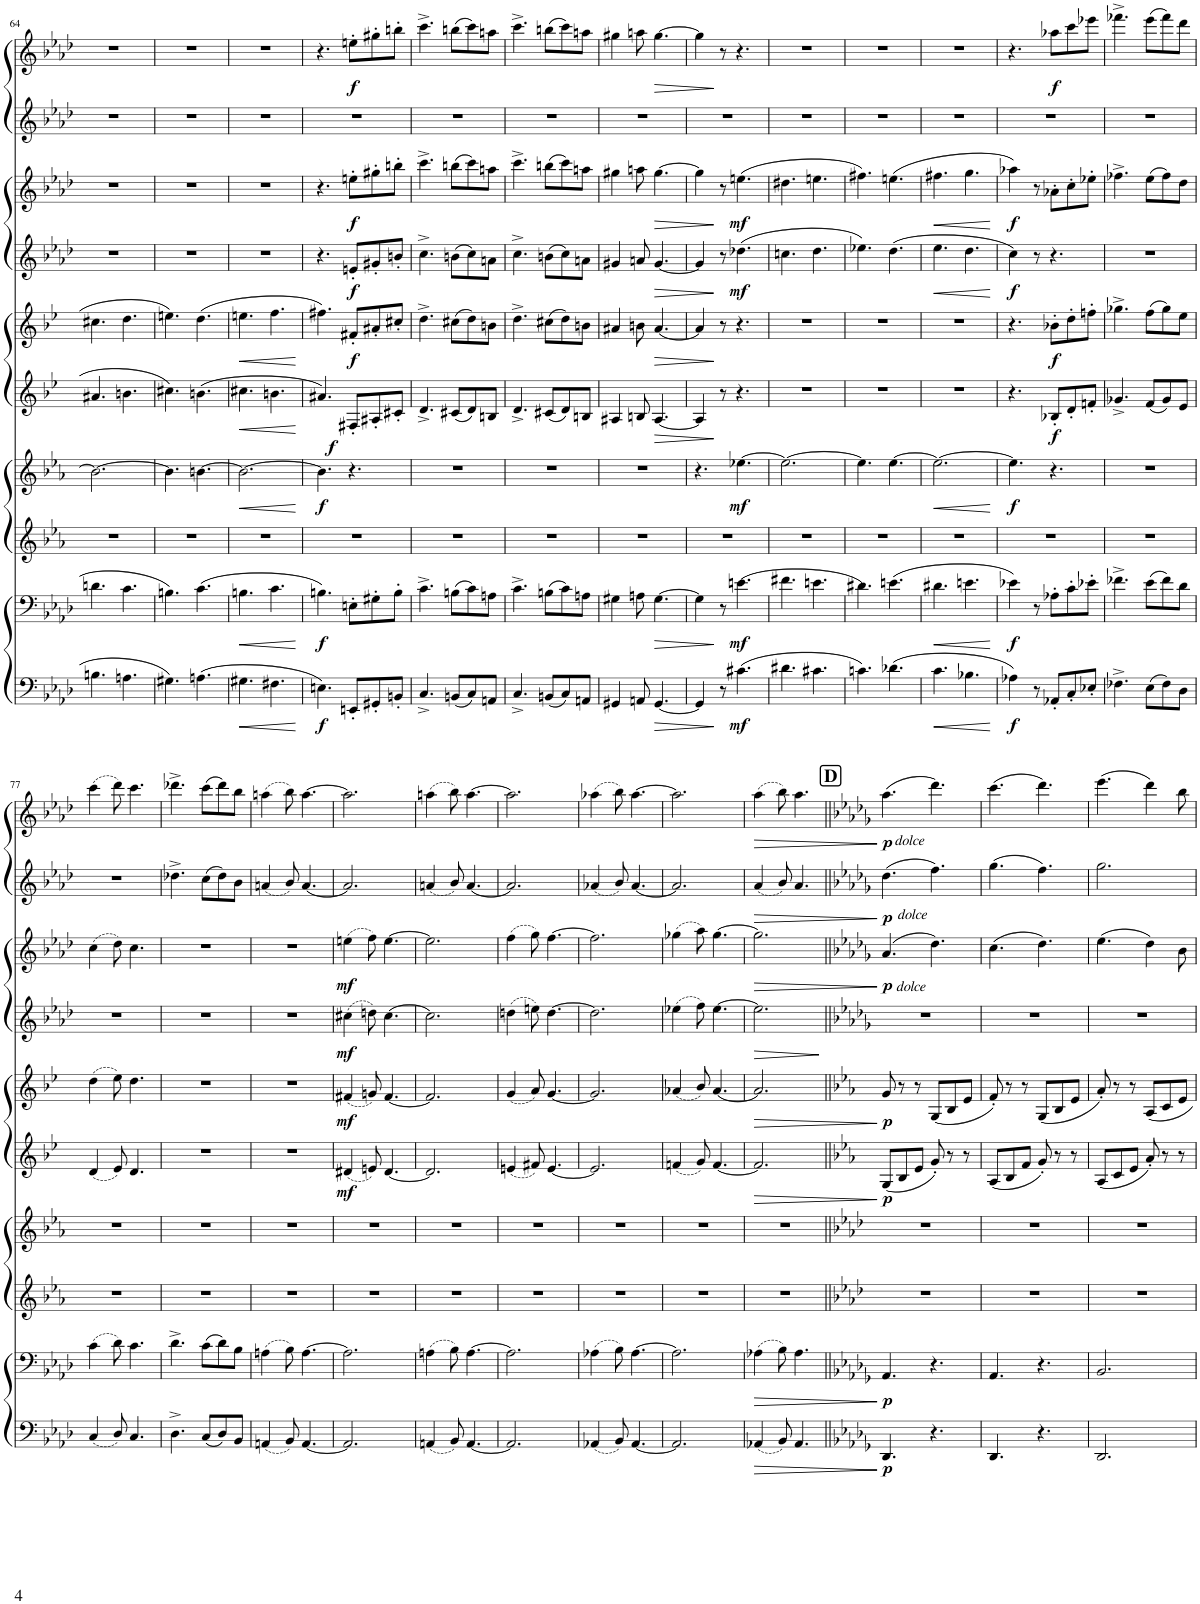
**kern	**dynam	**kern	**dynam	**kern	**kern	**dynam	**kern	**dynam	**kern	**dynam	**kern	**dynam	**kern	**dynam	**kern	**dynam	**kern	**dynam
*part10	*part10	*part9	*part9	*part8	*part7	*part7	*part6	*part6	*part5	*part5	*part4	*part4	*part3	*part3	*part2	*part2	*part1	*part1
*staff10	*staff10	*staff9	*staff9	*staff8	*staff7	*staff7	*staff6	*staff6	*staff5	*staff5	*staff4	*staff4	*staff3	*staff3	*staff2	*staff2	*staff1	*staff1
*I"Bassoon 2	*	*I"Bassoon 1	*	*I"Horn 2 in F	*I"Horn 1 in F	*	*I"Clarinet 2 in Bb	*	*I"Clarinet 1 in Bb	*	*I"Oboe 2	*	*I"Oboe 1	*	*I"Flute 2	*	*I"Flute 1	*
*I'Bsn	*	*I'Bsn	*	*I'Hn	*I'Hn	*	*I'Cl	*	*I'Cl	*	*I'Ob	*	*I'Ob	*	*I'Fl	*	*I'Fl	*
!!LO:PB:g=z
*clefF4	*	*clefF4	*	*clefG2	*clefG2	*	*clefG2	*	*clefG2	*	*clefG2	*	*clefG2	*	*clefG2	*	*clefG2	*
*	*	*	*	*Trd4c7	*Trd4c7	*	*Trd1c2	*	*Trd1c2	*	*	*	*	*	*	*	*	*
*k[b-e-a-d-]	*	*k[b-e-a-d-]	*	*k[b-e-a-]	*k[b-e-a-]	*	*k[b-e-]	*	*k[b-e-]	*	*k[b-e-a-d-]	*	*k[b-e-a-d-]	*	*k[b-e-a-d-]	*	*k[b-e-a-d-]	*
*M6/8	*	*M6/8	*	*M6/8	*M6/8	*	*M6/8	*	*M6/8	*	*M6/8	*	*M6/8	*	*M6/8	*	*M6/8	*
=64	=64	=64	=64	=64	=64	=64	=64	=64	=64	=64	=64	=64	=64	=64	=64	=64	=64	=64
4.Bn\	.	4.dn\	.	2.r	2.b\_	.	4.a#X/	.	4.cc#X\	.	2.r	.	2.r	.	2.r	.	2.r	.
4.An\	.	4.c\	.	.	.	.	4.bn\	.	4.dd\	.	.	.	.	.	.	.	.	.
=65	=65	=65	=65	=65	=65	=65	=65	=65	=65	=65	=65	=65	=65	=65	=65	=65	=65	=65
4.G#X\	.	4.Bn\	.	2.r	4.b\]	.	4.cc#X\	.	4.een\	.	2.r	.	2.r	.	2.r	.	2.r	.
(4.An\	.	(4.c\	.	.	[4.bn\	.	(4.bn\	.	(4.dd\	.	.	.	.	.	.	.	.	.
=66	=66	=66	=66	=66	=66	=66	=66	=66	=66	=66	=66	=66	=66	=66	=66	=66	=66	=66
!	!LO:HP:b	!	!LO:HP:b	!	!	!LO:HP:b	!	!LO:HP:b	!	!LO:HP:b	!	!	!	!	!	!	!	!
4.G#X\	<	4.Bn\	<	2.r	2.b\_	<	4.cc#X\	<	4.een\	<	2.r	.	2.r	.	2.r	.	2.r	.
4.F#X\	.	4.c\	.	.	.	.	4.bn\	.	4.ff\	.	.	.	.	.	.	.	.	.
.	[	.	[	.	.	[	.	[	.	[	.	.	.	.	.	.	.	.
=67	=67	=67	=67	=67	=67	=67	=67	=67	=67	=67	=67	=67	=67	=67	=67	=67	=67	=67
!	!LO:DY:b	!	!LO:DY:b	!	!	!LO:DY:b	!	!	!	!	!	!	!	!	!	!	!	!
4.En\)	f	4.Bn\)	f	2.r	4.b\]	f	4.a#X/)	.	4.ff#X\)	.	4.r	.	4.r	.	2.r	.	4.r	.
!	!	!	!	!	!	!	!	!LO:DY:b	!	!LO:DY:b	!	!LO:DY:b	!	!LO:DY:b	!	!	!	!LO:DY:b
8EEn'/L	.	8En'\L	.	.	4.r	.	8F#X'/L	f	8f#X'/L	f	8en'/L	f	8een'\L	f	.	.	8een'\L	f
8GG#X'/	.	8G#X'\	.	.	.	.	8A#X'/	.	8a#X'/	.	8g#X'/	.	8gg#X'\	.	.	.	8gg#X'\	.
8BBn'/J	.	8B'\J	.	.	.	.	8c#X'/J	.	8cc#X'/J	.	8bn'/J	.	8bbn'\J	.	.	.	8bbn'\J	.
=68	=68	=68	=68	=68	=68	=68	=68	=68	=68	=68	=68	=68	=68	=68	=68	=68	=68	=68
4.C^/	.	4.c^\	.	2.r	2.r	.	4.d^/	.	4.dd^\	.	4.cc^\	.	4.ccc^\	.	2.r	.	4.ccc^\	.
(8BBn/L	.	(8Bn\L	.	.	.	.	(8c#X/L	.	(8cc#X\L	.	(8bn\L	.	(8bbn\L	.	.	.	(8bbn\L	.
8C/)	.	8c\)	.	.	.	.	8d/)	.	8dd\)	.	8cc\)	.	8ccc\)	.	.	.	8ccc\)	.
8AAn/J	.	8An\J	.	.	.	.	8Bn/J	.	8bn\J	.	8an\J	.	8aan\J	.	.	.	8aan\J	.
=69	=69	=69	=69	=69	=69	=69	=69	=69	=69	=69	=69	=69	=69	=69	=69	=69	=69	=69
4.C^/	.	4.c^\	.	2.r	2.r	.	4.d^/	.	4.dd^\	.	4.cc^\	.	4.ccc^\	.	2.r	.	4.ccc^\	.
(8BBn/L	.	(8Bn\L	.	.	.	.	(8c#X/L	.	(8cc#X\L	.	(8bn\L	.	(8bbn\L	.	.	.	(8bbn\L	.
8C/)	.	8c\)	.	.	.	.	8d/)	.	8dd\)	.	8cc\)	.	8ccc\)	.	.	.	8ccc\)	.
8AAn/J	.	8An\J	.	.	.	.	8Bn/J	.	8bn\J	.	8an\J	.	8aan\J	.	.	.	8aan\J	.
=70	=70	=70	=70	=70	=70	=70	=70	=70	=70	=70	=70	=70	=70	=70	=70	=70	=70	=70
4GG#X/	.	4G#X\	.	2.r	2.r	.	4A#X/	.	4a#X/	.	4g#X/	.	4gg#X\	.	2.r	.	4gg#X\	.
8AAn/	.	8An\	.	.	.	.	8Bn/	.	8bn\	.	8an/	.	8aan\	.	.	.	8aan\	.
!	!LO:HP:b	!	!LO:HP:b	!	!	!	!	!LO:HP:b	!	!LO:HP:b	!	!LO:HP:b	!	!LO:HP:b	!	!	!	!LO:HP:b
[4.GG#/	>	[4.G#\	>	.	.	.	[4.A#/	>	[4.a#/	>	[4.g#/	>	[4.gg#\	>	.	.	[4.gg#\	>
=71	=71	=71	=71	=71	=71	=71	=71	=71	=71	=71	=71	=71	=71	=71	=71	=71	=71	=71
4GG#/]	.	4G#\]	.	2.r	4.r	.	4A#/]	.	4a#/]	.	4g#/]	.	4gg#\]	.	2.r	.	4gg#\]	.
8r	]	8r	]	.	.	.	8r	]	8r	]	8r	]	8r	]	.	.	8r	]
!	!LO:DY:b	!	!LO:DY:b	!	!	!LO:DY:b	!	!	!	!	!	!LO:DY:b	!	!LO:DY:b	!	!	!	!
(4.c#X\	mf	(4.en\	mf	.	[4.ee-X\	mf	4.r	.	4.r	.	(4.dd-X\	mf	(4.een\	mf	.	.	4.r	.
=72	=72	=72	=72	=72	=72	=72	=72	=72	=72	=72	=72	=72	=72	=72	=72	=72	=72	=72
4.d#X\	.	4.f#X\	.	2.r	2.ee-\_	.	2.r	.	2.r	.	4.ccn\	.	4.dd#X\	.	2.r	.	2.r	.
4.c#X\	.	4.en\	.	.	.	.	.	.	.	.	4.dd-\	.	4.een\	.	.	.	.	.
=73	=73	=73	=73	=73	=73	=73	=73	=73	=73	=73	=73	=73	=73	=73	=73	=73	=73	=73
4.cn\)	.	4.d#X\)	.	2.r	4.ee-\]	.	2.r	.	2.r	.	4.ee-X\)	.	4.ff#X\)	.	2.r	.	2.r	.
(4.d-X\	.	(4.en\	.	.	[4.ee-\	.	.	.	.	.	(4.dd-\	.	(4.een\	.	.	.	.	.
=74	=74	=74	=74	=74	=74	=74	=74	=74	=74	=74	=74	=74	=74	=74	=74	=74	=74	=74
!	!LO:HP:b	!	!LO:HP:b	!	!	!LO:HP:b	!	!	!	!	!	!LO:HP:b	!	!LO:HP:b	!	!	!	!
4.c\	<	4.d#X\	<	2.r	2.ee-\_	<	2.r	.	2.r	.	4.ee-\	<	4.ff#X\	<	2.r	.	2.r	.
4.B-X\	.	4.en\	.	.	.	.	.	.	.	.	4.dd-\	.	4.gg\	.	.	.	.	.
.	[	.	[	.	.	[	.	.	.	.	.	[	.	[	.	.	.	.
=75	=75	=75	=75	=75	=75	=75	=75	=75	=75	=75	=75	=75	=75	=75	=75	=75	=75	=75
!	!LO:DY:b	!	!LO:DY:b	!	!	!LO:DY:b	!	!	!	!	!	!LO:DY:b	!	!LO:DY:b	!	!	!	!
4A-X\)	f	4e-X\)	f	2.r	4.ee-\]	f	4.r	.	4.r	.	4cc\)	f	4aa-X\)	f	2.r	.	4.r	.
8r	.	8r	.	.	.	.	.	.	.	.	8r	.	8r	.	.	.	.	.
!	!	!	!	!	!	!	!	!LO:DY:b	!	!LO:DY:b	!	!	!	!	!	!	!	!LO:DY:b
8AA-X'/L	.	8A-X'\L	.	.	4.r	.	8B-X'/L	f	8b-X'\L	f	4.r	.	8a-X'\L	.	.	.	8aa-X\L	f
8C'/	.	8c'\	.	.	.	.	8d'/	.	8dd'\	.	.	.	8cc'\	.	.	.	8ccc\	.
8E-X'/J	.	8e-X'\J	.	.	.	.	8fn'/J	.	8ffn'\J	.	.	.	8ee-X'\J	.	.	.	8eee-X\J	.
=76	=76	=76	=76	=76	=76	=76	=76	=76	=76	=76	=76	=76	=76	=76	=76	=76	=76	=76
4.F-X^\	.	4.f-X^\	.	2.r	2.r	.	4.g-X^/	.	4.gg-X^\	.	2.r	.	4.ff-X^\	.	2.r	.	4.fff-X^\	.
(8E-\L	.	(8e-\L	.	.	.	.	(8f/L	.	(8ff\L	.	.	.	(8ee-\L	.	.	.	(8eee-\L	.
8F-\)	.	8f-\)	.	.	.	.	8g-/)	.	8gg-\)	.	.	.	8ff-\)	.	.	.	8fff-\)	.
8D-\J	.	8d-\J	.	.	.	.	8e-/J	.	8ee-\J	.	.	.	8dd-\J	.	.	.	8ddd-\J	.
!!LO:LB:g=z
=77	=77	=77	=77	=77	=77	=77	=77	=77	=77	=77	=77	=77	=77	=77	=77	=77	=77	=77
(4C/	.	(4c\	.	2.r	2.r	.	(4d/	.	(4dd\	.	2.r	.	(4cc\	.	2.r	.	(4ccc\	.
8D-/)	.	8d-\)	.	.	.	.	8e-/)	.	8ee-\)	.	.	.	8dd-\)	.	.	.	8ddd-\)	.
4.C/	.	4.c\	.	.	.	.	4.d/	.	4.dd\	.	.	.	4.cc\	.	.	.	4.ccc\	.
=78	=78	=78	=78	=78	=78	=78	=78	=78	=78	=78	=78	=78	=78	=78	=78	=78	=78	=78
4.D-^\	.	4.d-^\	.	2.r	2.r	.	2.r	.	2.r	.	2.r	.	2.r	.	4.dd-X^\	.	4.ddd-X^\	.
(8C/L	.	(8c\L	.	.	.	.	.	.	.	.	.	.	.	.	(8cc\L	.	(8ccc\L	.
8D-/)	.	8d-\)	.	.	.	.	.	.	.	.	.	.	.	.	8dd-\)	.	8ddd-\)	.
8BB-/J	.	8B-\J	.	.	.	.	.	.	.	.	.	.	.	.	8b-\J	.	8bb-\J	.
=79	=79	=79	=79	=79	=79	=79	=79	=79	=79	=79	=79	=79	=79	=79	=79	=79	=79	=79
(4AAn/	.	(4An\	.	2.r	2.r	.	2.r	.	2.r	.	2.r	.	2.r	.	(4an/	.	(4aan\	.
8BB-/)	.	8B-\)	.	.	.	.	.	.	.	.	.	.	.	.	8b-/)	.	8bb-\)	.
[4.AA/	.	[4.A\	.	.	.	.	.	.	.	.	.	.	.	.	[4.a/	.	[4.aa\	.
=80	=80	=80	=80	=80	=80	=80	=80	=80	=80	=80	=80	=80	=80	=80	=80	=80	=80	=80
!	!	!	!	!	!	!	!	!LO:DY:b	!	!LO:DY:b	!	!LO:DY:b	!	!LO:DY:b	!	!	!	!
2.AA/]	.	2.A\]	.	2.r	2.r	.	(4d#X/	mf	(4f#X/	mf	(4cc#X\	mf	(4een\	mf	2.a/]	.	2.aa\]	.
.	.	.	.	.	.	.	8en/)	.	8gn/)	.	8ddn\)	.	8ff\)	.	.	.	.	.
.	.	.	.	.	.	.	[4.d#/	.	[4.f#/	.	[4.cc#\	.	[4.ee\	.	.	.	.	.
=81	=81	=81	=81	=81	=81	=81	=81	=81	=81	=81	=81	=81	=81	=81	=81	=81	=81	=81
(4AAn/	.	(4An\	.	2.r	2.r	.	2.d#/]	.	2.f#/]	.	2.cc#\]	.	2.ee\]	.	(4an/	.	(4aan\	.
8BB-/)	.	8B-\)	.	.	.	.	.	.	.	.	.	.	.	.	8b-/)	.	8bb-\)	.
[4.AA/	.	[4.A\	.	.	.	.	.	.	.	.	.	.	.	.	[4.a/	.	[4.aa\	.
=82	=82	=82	=82	=82	=82	=82	=82	=82	=82	=82	=82	=82	=82	=82	=82	=82	=82	=82
2.AA/]	.	2.A\]	.	2.r	2.r	.	(4en/	.	(4g/	.	(4ddn\	.	(4ff\	.	2.a/]	.	2.aa\]	.
.	.	.	.	.	.	.	8f#X/)	.	8a/)	.	8een\)	.	8gg\)	.	.	.	.	.
.	.	.	.	.	.	.	[4.e/	.	[4.g/	.	[4.dd\	.	[4.ff\	.	.	.	.	.
=83	=83	=83	=83	=83	=83	=83	=83	=83	=83	=83	=83	=83	=83	=83	=83	=83	=83	=83
(4AA-X/	.	(4A-X\	.	2.r	2.r	.	2.e/]	.	2.g/]	.	2.dd\]	.	2.ff\]	.	(4a-X/	.	(4aa-X\	.
8BB-/)	.	8B-\)	.	.	.	.	.	.	.	.	.	.	.	.	8b-/)	.	8bb-\)	.
[4.AA-/	.	[4.A-\	.	.	.	.	.	.	.	.	.	.	.	.	[4.a-/	.	[4.aa-\	.
=84	=84	=84	=84	=84	=84	=84	=84	=84	=84	=84	=84	=84	=84	=84	=84	=84	=84	=84
2.AA-/]	.	2.A-\]	.	2.r	2.r	.	(4fn/	.	(4a-X/	.	(4ee-X\	.	(4gg-X\	.	2.a-/]	.	2.aa-\]	.
.	.	.	.	.	.	.	8g/)	.	8b-/)	.	8ff\)	.	8aa-\)	.	.	.	.	.
.	.	.	.	.	.	.	[4.f/	.	[4.a-/	.	[4.ee-\	.	[4.gg-\	.	.	.	.	.
=85	=85	=85	=85	=85	=85	=85	=85	=85	=85	=85	=85	=85	=85	=85	=85	=85	=85	=85
!	!LO:HP:b	!	!LO:HP:b	!	!	!	!	!LO:HP:b	!	!LO:HP:b	!	!LO:HP:b	!	!LO:HP:b	!	!LO:HP:b	!	!LO:HP:b
(4AA-X/	>	(4A-X\	>	2.r	2.r	.	2.f/]	>	2.a-/]	>	2.ee-\]	>	2.gg-\]	>	(4a-/	>	(4aa-\	>
8BB-/)	.	8B-\)	.	.	.	.	.	.	.	.	.	.	.	.	8b-/)	.	8bb-\)	.
4.AA-/	.	4.A-\	.	.	.	.	.	.	.	.	.	.	.	.	4.a-/	.	4.aa-\	.
.	]	.	]	.	.	.	.	]	.	]	.	]	.	]	.	]	.	]
!!LO:REH:place=s1:a:B:cj:fs=14:t=D
=86||	=86||	=86||	=86||	=86||	=86||	=86||	=86||	=86||	=86||	=86||	=86||	=86||	=86||	=86||	=86||	=86||	=86||	=86||
*k[b-e-a-d-g-]	*	*k[b-e-a-d-g-]	*	*k[b-e-a-d-]	*k[b-e-a-d-]	*	*k[b-e-a-]	*	*k[b-e-a-]	*	*k[b-e-a-d-g-]	*	*k[b-e-a-d-g-]	*	*k[b-e-a-d-g-]	*	*k[b-e-a-d-g-]	*
!	!	!	!	!	!	!	!	!	!	!	!	!	!	!	!	!	!LO:TX:b:i:t=dolce	!
!	!	!	!	!	!	!	!	!	!	!	!	!	!	!	!LO:TX:b:i:t=dolce	!	!	!
!	!	!	!	!	!	!	!	!	!	!	!	!	!LO:TX:b:i:t=dolce	!	!	!	!	!
!	!LO:DY:b	!	!LO:DY:b	!	!	!	!	!LO:DY:b	!	!LO:DY:b	!	!	!	!LO:DY:b	!	!LO:DY:b	!	!LO:DY:b
4.DD-/	p	4.AA-/	p	2.r	2.r	.	(8G/L	p	8g/	p	2.r	.	(4.a-/	p	(4.dd-\	p	(4.aa-\	p
.	.	.	.	.	.	.	8B-/	.	8r	.	.	.	.	.	.	.	.	.
.	.	.	.	.	.	.	8e-/J	.	8r	.	.	.	.	.	.	.	.	.
4.r	.	4.r	.	.	.	.	8g'/)	.	(8G/L	.	.	.	4.dd-\)	.	4.ff\)	.	4.ddd-\)	.
.	.	.	.	.	.	.	8r	.	8B-/	.	.	.	.	.	.	.	.	.
.	.	.	.	.	.	.	8r	.	8e-/J	.	.	.	.	.	.	.	.	.
=87	=87	=87	=87	=87	=87	=87	=87	=87	=87	=87	=87	=87	=87	=87	=87	=87	=87	=87
4.DD-/	.	4.AA-/	.	2.r	2.r	.	(8A-/L	.	8f'/)	.	2.r	.	(4.cc\	.	(4.gg-\	.	(4.ccc\	.
.	.	.	.	.	.	.	8B-/	.	8r	.	.	.	.	.	.	.	.	.
.	.	.	.	.	.	.	8f/J	.	8r	.	.	.	.	.	.	.	.	.
4.r	.	4.r	.	.	.	.	8g'/)	.	(8G/L	.	.	.	4.dd-\)	.	4.ff\)	.	4.ddd-\)	.
.	.	.	.	.	.	.	8r	.	8B-/	.	.	.	.	.	.	.	.	.
.	.	.	.	.	.	.	8r	.	8e-/J	.	.	.	.	.	.	.	.	.
=88	=88	=88	=88	=88	=88	=88	=88	=88	=88	=88	=88	=88	=88	=88	=88	=88	=88	=88
2.DD-/	.	2.BB-/	.	2.r	2.r	.	(8A-/L	.	8a-'/)	.	2.r	.	(4.ee-\	.	2.gg-\	.	(4.eee-\	.
.	.	.	.	.	.	.	8c/	.	8r	.	.	.	.	.	.	.	.	.
.	.	.	.	.	.	.	8e-/J	.	8r	.	.	.	.	.	.	.	.	.
.	.	.	.	.	.	.	8a-'/)	.	8A-/L	.	.	.	4dd-\)	.	.	.	4ddd-\)	.
.	.	.	.	.	.	.	8r	.	8c/	.	.	.	.	.	.	.	.	.
.	.	.	.	.	.	.	8r	.	8e-/J	.	.	.	8b-\	.	.	.	8bb-\	.
=	=	=	=	=	=	=	=	=	=	=	=	=	=	=	=	=	=	=
*-	*-	*-	*-	*-	*-	*-	*-	*-	*-	*-	*-	*-	*-	*-	*-	*-	*-	*-
